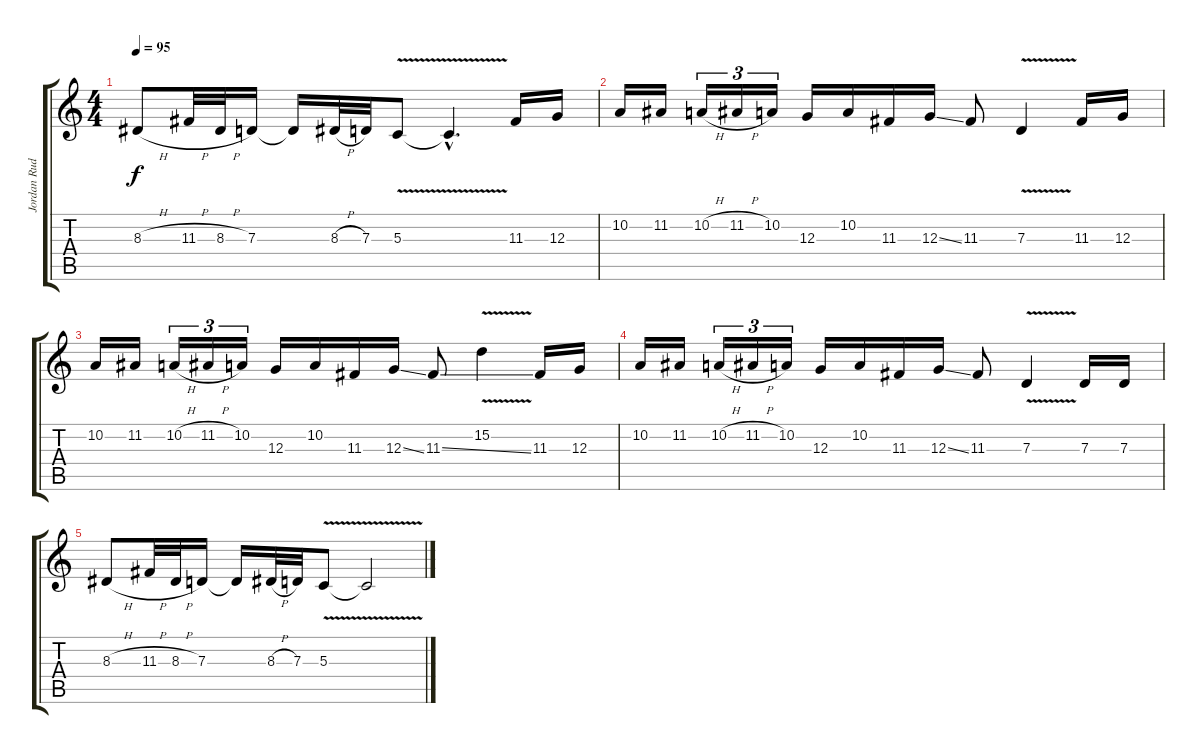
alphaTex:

\track ("Jordan Rudess" "Jordan Rud") {instrument sitar}
\staff {score tabs}
\tuning (E4 B3 G3 D3 A2 E2) {hide}
\ts (4 4)
\tempo 95
\clef g2
\ks c
8.3{h}.8{dy f} 11.3{h}.32 8.3{h}.32 7.3.16 7.3{t}.16 8.3{h}.32 7.3.32 5.3{v}.8 5.3{v hac t}.4{d} 11.3.16 12.3.16 |
10.2.16 11.2.16 10.2{h}.16{tu (3 2)} 11.2{h}.16{tu (3 2)} 10.2.16{tu (3 2)} 12.3.16 10.2.16 11.3.16 12.3{ss}.16 11.3.8 7.3{v}.4 11.3.16 12.3.16 |
10.2.16 11.2.16 10.2{h}.16{tu (3 2)} 11.2{h}.16{tu (3 2)} 10.2.16{tu (3 2)} 12.3.16 10.2.16 11.3.16 12.3{ss}.16 11.3{ss}.8 15.2{v}.4 11.3.16 12.3.16 |
10.2.16 11.2.16 10.2{h}.16{tu (3 2)} 11.2{h}.16{tu (3 2)} 10.2.16{tu (3 2)} 12.3.16 10.2.16 11.3.16 12.3{ss}.16 11.3.8 7.3{v}.4 7.3.16 7.3.16 |
8.3{h}.8 11.3{h}.32 8.3{h}.32 7.3.16 7.3{t}.16 8.3{h}.32 7.3.32 5.3{v}.8 5.3{v t}.2
